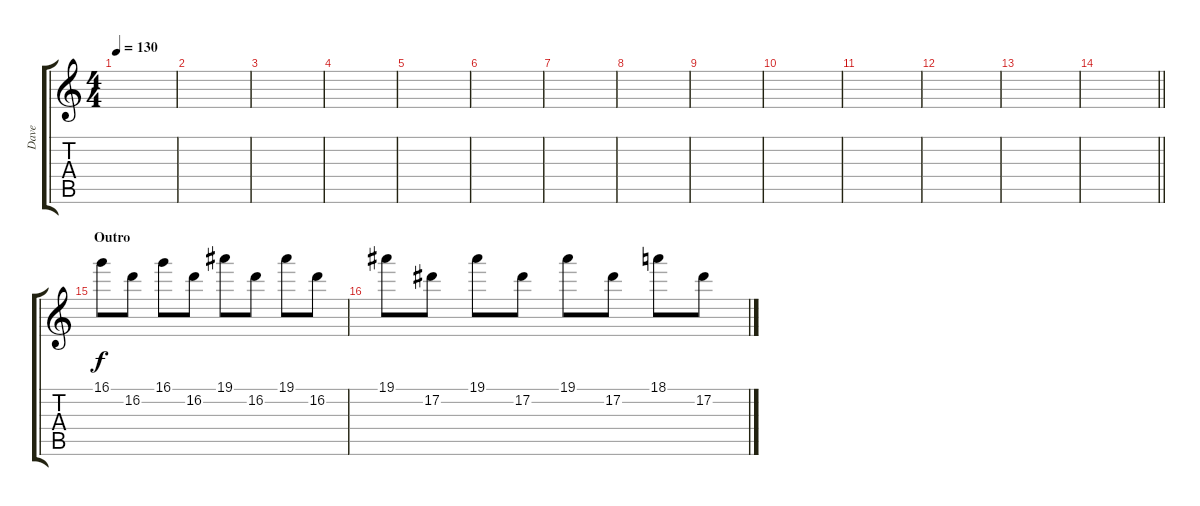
\track ("Dave" "Dave") {instrument overdrivenguitar}
\staff {score tabs}
\tuning (Eb4 Bb3 Gb3 Db3 Ab2 Eb2) {hide}
\ts (4 4)
\tempo 130
\clef g2
\ks c
|
|
|
|
|
|
|
|
|
|
|
|
|
\barLineRight lightlight
|
\section ("" "Outro")
16.1.8 16.2.8 16.1.8 16.2.8 19.1.8 16.2.8 19.1.8 16.2.8 |
19.1.8 17.2.8 19.1.8 17.2.8 19.1.8 17.2.8 18.1.8 17.2.8
